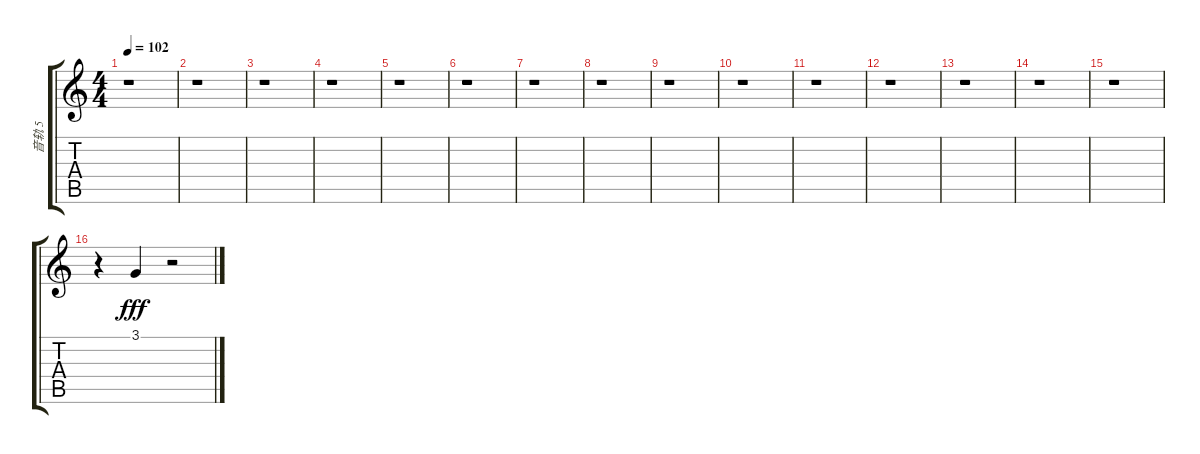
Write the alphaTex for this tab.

\track ("音轨 5" "音轨 5") {instrument orchestralharp}
\staff {score tabs}
\tuning (E4 B3 G3 D3 A2 E2) {hide}
\ts (4 4)
\tempo 102
\clef g2
\ks c
r.1{dy fff} |
r.1 |
r.1 |
r.1 |
r.1 |
r.1 |
r.1 |
r.1 |
r.1 |
r.1 |
r.1 |
r.1 |
r.1 |
r.1 |
r.1 |
r.4 3.1.4 r.2
